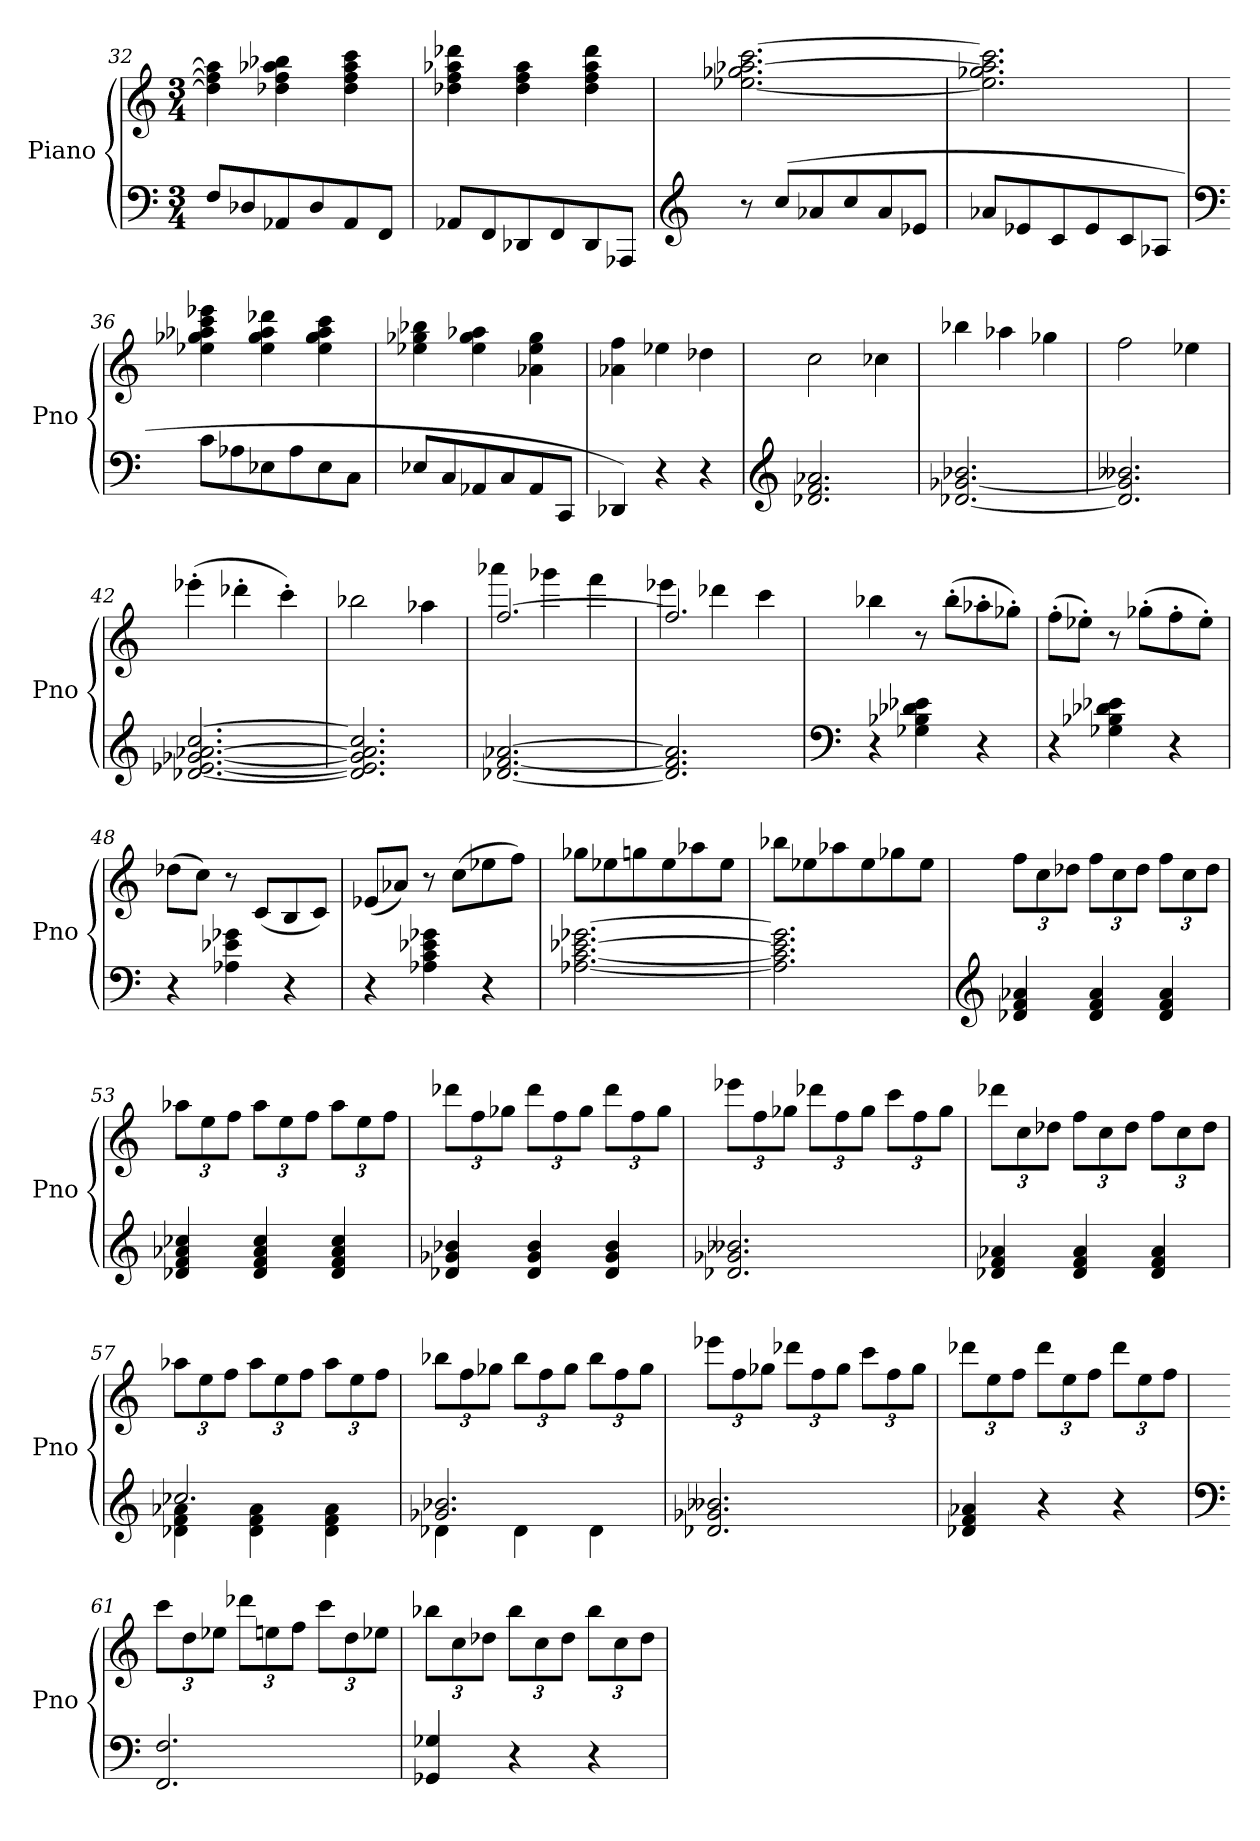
**kern	**kern
*part1	*part1
*staff2	*staff1
*I"Piano	*
*I'Pno	*
*clefF4	*clefG2
*k[]	*k[]
*M3/4	*M3/4
=32	=32
8F/L	4dd-]\ 4ff]\ 4aa-]\
8D-X/	.
8AA-X/	4dd-X\ 4ff\ 4aa-X\ 4bb-X\
8D-/	.
8AA-/	4dd-\ 4ff\ 4aa-\ 4ccc\
8FF/J	.
=33	=33
8AA-X/L	4dd-X\ 4ff\ 4aa-X\ 4ddd-X\
8FF/	.
8DD-X/	4dd-\ 4ff\ 4aa-\
8FF/	.
8DD-/	4dd-\ 4ff\ 4aa-\ 4ddd-\
8AAA-X/J	.
=34	=34
*clefG2	*
8r	[2.ee-X\ 2.gg-X\ [2.aa-X\ [2.ccc\
(8cc/L	.
8a-X/	.
8cc/	.
8a-/	.
8e-X/J	.
=35	=35
8a-X/L	2.ee-]\ 2.gg-X\ 2.aa-]\ 2.ccc]\
8e-X/	.
8c/	.
8e-/	.
8c/	.
8A-X/J	.
=36	=36
*clefF4	*
8c\L	4ee-X\ 4gg-X\ 4aa-X\ 4ccc\ 4eee-X\
8A-X\	.
8E-X\	4ee-\ 4gg-\ 4aa-\ 4ddd-X\
8A-\	.
8E-\	4ee-\ 4gg-\ 4aa-\ 4ccc\
8C\J	.
=37	=37
8E-X/L	4ee-X\ 4gg-X\ 4bb-X\
8C/	.
8AA-X/	4ee-\ 4gg-\ 4aa-X\
8C/	.
8AA-/	4a-X\ 4ee-\ 4gg-\
8CC/J	.
=38	=38
4DD-X/)	4a-X\ 4ff\
4r	4ee-X\
4r	4dd-X\
=39	=39
*clefG2	*
2.d-X/ 2.f/ 2.a-X/	2cc\
.	4cc-X\
=40	=40
[2.d-X/ [2.g-X/ 2.b-X/	4bb-X\
.	4aa-X\
.	4gg-X\
=41	=41
2.d-]/ 2.g-]/ 2.b--X/	2ff\
.	4ee-X\
=42	=42
[2.d-X/ [2.e-X/ [2.g-X/ [2.a-X/ [2.cc/	(4eee-X'\
.	4ddd-X'\
.	4ccc'\)
=43	=43
2.d-]/ 2.e-]/ 2.g-]/ 2.a-]/ 2.cc]/	2bb-X\
.	4aa-X\
=44	=44
*	*^
[2.d-X/ [2.f/ [2.a-X/	[2.ff/	4aaa-X\
.	.	4ggg-X\
.	.	4fff\
=45	=45	=45
2.d-]/ 2.f]/ 2.a-]/	2.ff/]	4eee-X\
.	.	4ddd-X\
.	.	4ccc\
*	*v	*v
=46	=46
*clefF4	*
4r	4bb-X\
4G-X\ 4B-X\ 4d-X\ 4e-X\	8r
.	(8bb-'\L
4r	8aa-X'\
.	8gg-X'\J)
=47	=47
4r	(8ff'\L
.	8ee-X'\J)
4G-X\ 4B-X\ 4d-X\ 4e-X\	8r
.	(8gg-X'\L
4r	8ff'\
.	8ee-'\J)
=48	=48
4r	(8dd-X\L
.	8cc\J)
4A-X\ 4e-X\ 4g-X\	8r
.	(8c/L
4r	8B/
.	8c/J)
=49	=49
4r	(8e-X/L
.	8a-X/J)
4A-X\ 4c\ 4e-X\ 4g-X\	8r
.	(8cc\L
4r	8ee-X\
.	8ff\J)
=50	=50
[2.A-X\ [2.c\ [2.e-X\ [2.g-X\	8gg-X\L
.	8ee-X\
.	8ggn\
.	8ee-\
.	8aa-X\
.	8ee-\J
=51	=51
2.A-]\ 2.c]\ 2.e-]\ 2.g-]\	8bb-X\L
.	8ee-X\
.	8aa-X\
.	8ee-\
.	8gg-X\
.	8ee-\J
=52	=52
*clefG2	*
4d-X/ 4f/ 4a-X/	12ff\L
.	12cc\
.	12dd-X\J
4d-/ 4f/ 4a-/	12ff\L
.	12cc\
.	12dd-\J
4d-/ 4f/ 4a-/	12ff\L
.	12cc\
.	12dd-\J
=53	=53
4d-X/ 4f/ 4a-X/ 4cc-X/	12aa-X\L
.	12ee\
.	12ff\J
4d-/ 4f/ 4a-/ 4cc-/	12aa-\L
.	12ee\
.	12ff\J
4d-/ 4f/ 4a-/ 4cc-/	12aa-\L
.	12ee\
.	12ff\J
=54	=54
4d-X/ 4g-X/ 4b-X/	12ddd-X\L
.	12ff\
.	12gg-X\J
4d-/ 4g-/ 4b-/	12ddd-\L
.	12ff\
.	12gg-\J
4d-/ 4g-/ 4b-/	12ddd-\L
.	12ff\
.	12gg-\J
=55	=55
2.d-X/ 2.g-X/ 2.b--X/	12eee-X\L
.	12ff\
.	12gg-X\J
.	12ddd-X\L
.	12ff\
.	12gg-\J
.	12ccc\L
.	12ff\
.	12gg-\J
=56	=56
4d-X/ 4f/ 4a-X/	12ddd-X\L
.	12cc\
.	12dd-X\J
4d-/ 4f/ 4a-/	12ff\L
.	12cc\
.	12dd-\J
4d-/ 4f/ 4a-/	12ff\L
.	12cc\
.	12dd-\J
=57	=57
*^	*
2.cc-X/	4d-X\ 4f\ 4a-X\	12aa-X\L
.	.	12ee\
.	.	12ff\J
.	4d-\ 4f\ 4a-\	12aa-\L
.	.	12ee\
.	.	12ff\J
.	4d-\ 4f\ 4a-\	12aa-\L
.	.	12ee\
.	.	12ff\J
=58	=58	=58
2.g-X/ 2.b-X/	4d-X\	12bb-X\L
.	.	12ff\
.	.	12gg-X\J
.	4d-\	12bb-\L
.	.	12ff\
.	.	12gg-\J
.	4d-\	12bb-\L
.	.	12ff\
.	.	12gg-\J
*v	*v	*
=59	=59
2.d-X/ 2.g-X/ 2.b--X/	12eee-X\L
.	12ff\
.	12gg-X\J
.	12ddd-X\L
.	12ff\
.	12gg-\J
.	12ccc\L
.	12ff\
.	12gg-\J
=60	=60
4d-X/ 4f/ 4a-X/	12ddd-X\L
.	12ee\
.	12ff\J
4r	12ddd-\L
.	12ee\
.	12ff\J
4r	12ddd-\L
.	12ee\
.	12ff\J
=61	=61
*clefF4	*
2.FF/ 2.F/	12ccc\L
.	12dd\
.	12ee-X\J
.	12ddd-X\L
.	12een\
.	12ff\J
.	12ccc\L
.	12dd\
.	12ee-X\J
=62	=62
4GG-X/ 4G-X/	12bb-X\L
.	12cc\
.	12dd-X\J
4r	12bb-\L
.	12cc\
.	12dd-\J
4r	12bb-\L
.	12cc\
.	12dd-\J
=	=
*-	*-
